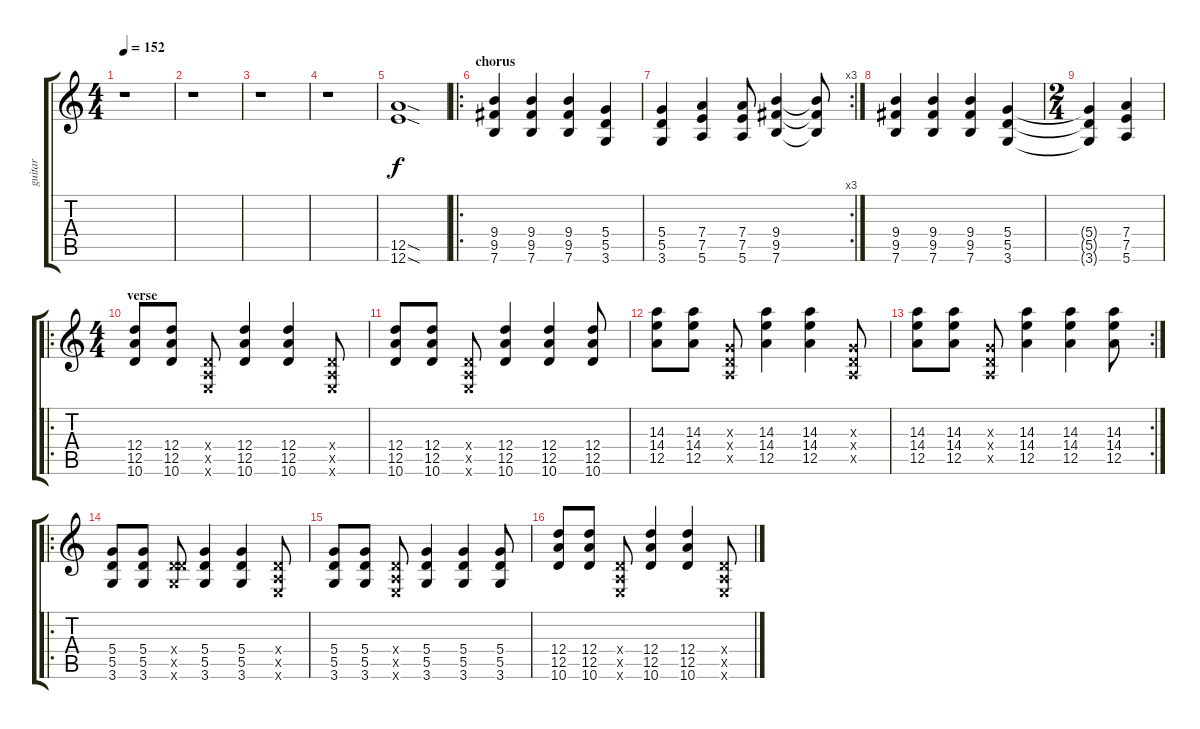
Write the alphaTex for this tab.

\track ("guitar" "guitar") {instrument distortionguitar}
\staff {score tabs}
\tuning (E4 B3 G3 D3 A2 E2) {hide}
\ts (4 4)
\tempo 152
\clef g2
\ks c
r.1{dy f} |
r.1 |
r.1 |
r.1 |
(12.5{sod} 12.6{sod}).1 |
\ro
\section ("" "chorus")
(9.4 9.5 7.6).4 (9.4 9.5 7.6).4 (9.4 9.5 7.6).4 (5.4 5.5 3.6).4 |
\rc 3
(5.4 5.5 3.6).4 (7.4 7.5 5.6).4 (7.4 7.5 5.6).8 (9.4 9.5 7.6).4 (9.4{t} 9.5{t} 7.6{t}).8 |
(9.4 9.5 7.6).4 (9.4 9.5 7.6).4 (9.4 9.5 7.6).4 (5.4 5.5 3.6).4 |
\ts (2 4)
(5.4{t} 5.5{t} 3.6{t}).4 (7.4 7.5 5.6).4 |
\ro
\ts (4 4)
\section ("" "verse")
(12.4 12.5 10.6).8 (12.4 12.5 10.6).8 (0.4{x} 0.5{x} 0.6{x}).8 (12.4 12.5 10.6).4 (12.4 12.5 10.6).4 (0.4{x} 0.5{x} 0.6{x}).8 |
(12.4 12.5 10.6).8 (12.4 12.5 10.6).8 (0.4{x} 0.5{x} 0.6{x}).8 (12.4 12.5 10.6).4 (12.4 12.5 10.6).4 (12.4 12.5 10.6).8 |
(14.3 14.4 12.5).8 (14.3 14.4 12.5).8 (0.3{x} 0.4{x} 0.5{x}).8 (14.3 14.4 12.5).4 (14.3 14.4 12.5).4 (0.3{x} 0.4{x} 0.5{x}).8 |
\rc 2
(14.3 14.4 12.5).8 (14.3 14.4 12.5).8 (0.3{x} 0.4{x} 0.5{x}).8 (14.3 14.4 12.5).4 (14.3 14.4 12.5).4 (14.3 14.4 12.5).8 |
\ro
(5.4 5.5 3.6).8 (5.4 5.5 3.6).8 (0.4{x} 5.5{x} 3.6{x}).8 (5.4 5.5 3.6).4 (5.4 5.5 3.6).4 (0.4{x} 0.5{x} 0.6{x}).8 |
(5.4 5.5 3.6).8 (5.4 5.5 3.6).8 (0.4{x} 0.5{x} 0.6{x}).8 (5.4 5.5 3.6).4 (5.4 5.5 3.6).4 (5.4 5.5 3.6).8 |
(12.4 12.5 10.6).8 (12.4 12.5 10.6).8 (0.4{x} 0.5{x} 0.6{x}).8 (12.4 12.5 10.6).4 (12.4 12.5 10.6).4 (0.4{x} 0.5{x} 0.6{x}).8
